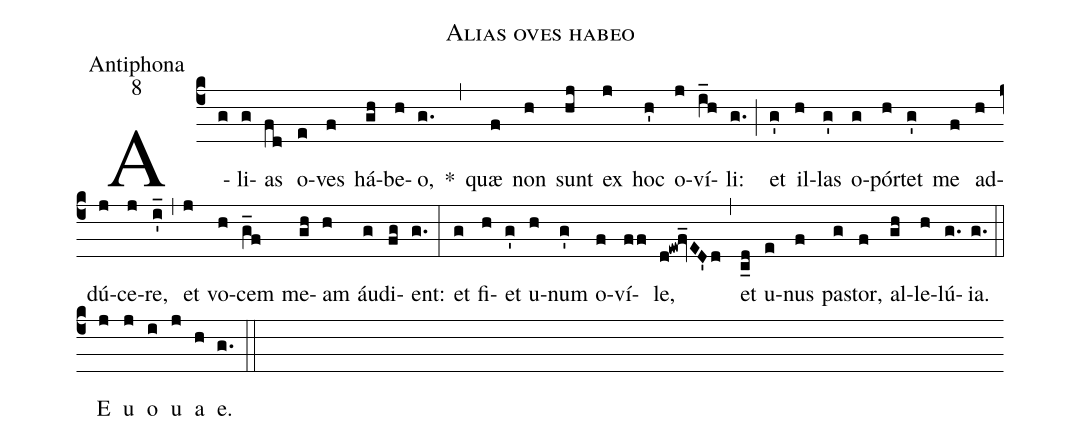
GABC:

name:Alias oves habeo;
office-part:Antiphona;
mode:8;
%%
(c4) A(g)li(g)as(fd) o(e)ves(f) há(gh)be(h)o,(g.) *(,) quæ(f) non(h) sunt(hj) ex(j) hoc(h') o(j)ví(i_h)li:(g.) (;) et(g') il(h)las(g') o(g)pór(h)tet(g') me(f) ad(h)dú(j)ce(j)re,(i'_) (,) et(j) vo(h)cem(g_f) me(gh)am(h) áu(g)di(fg)ent:(g.) (:) et(g) fi(h)et(g') u(h)num(g') o(f)ví(ff)le,(d!ew!fv_ED'd) (,) et(c_d) u(e)nus(f) pa(g)stor,(f) al(gh)le(h)lú(g.){ia}.(g.) (::) <eu>E(j) u(j) o(i) u(j) a(h) e.</eu>(g.) (::)
